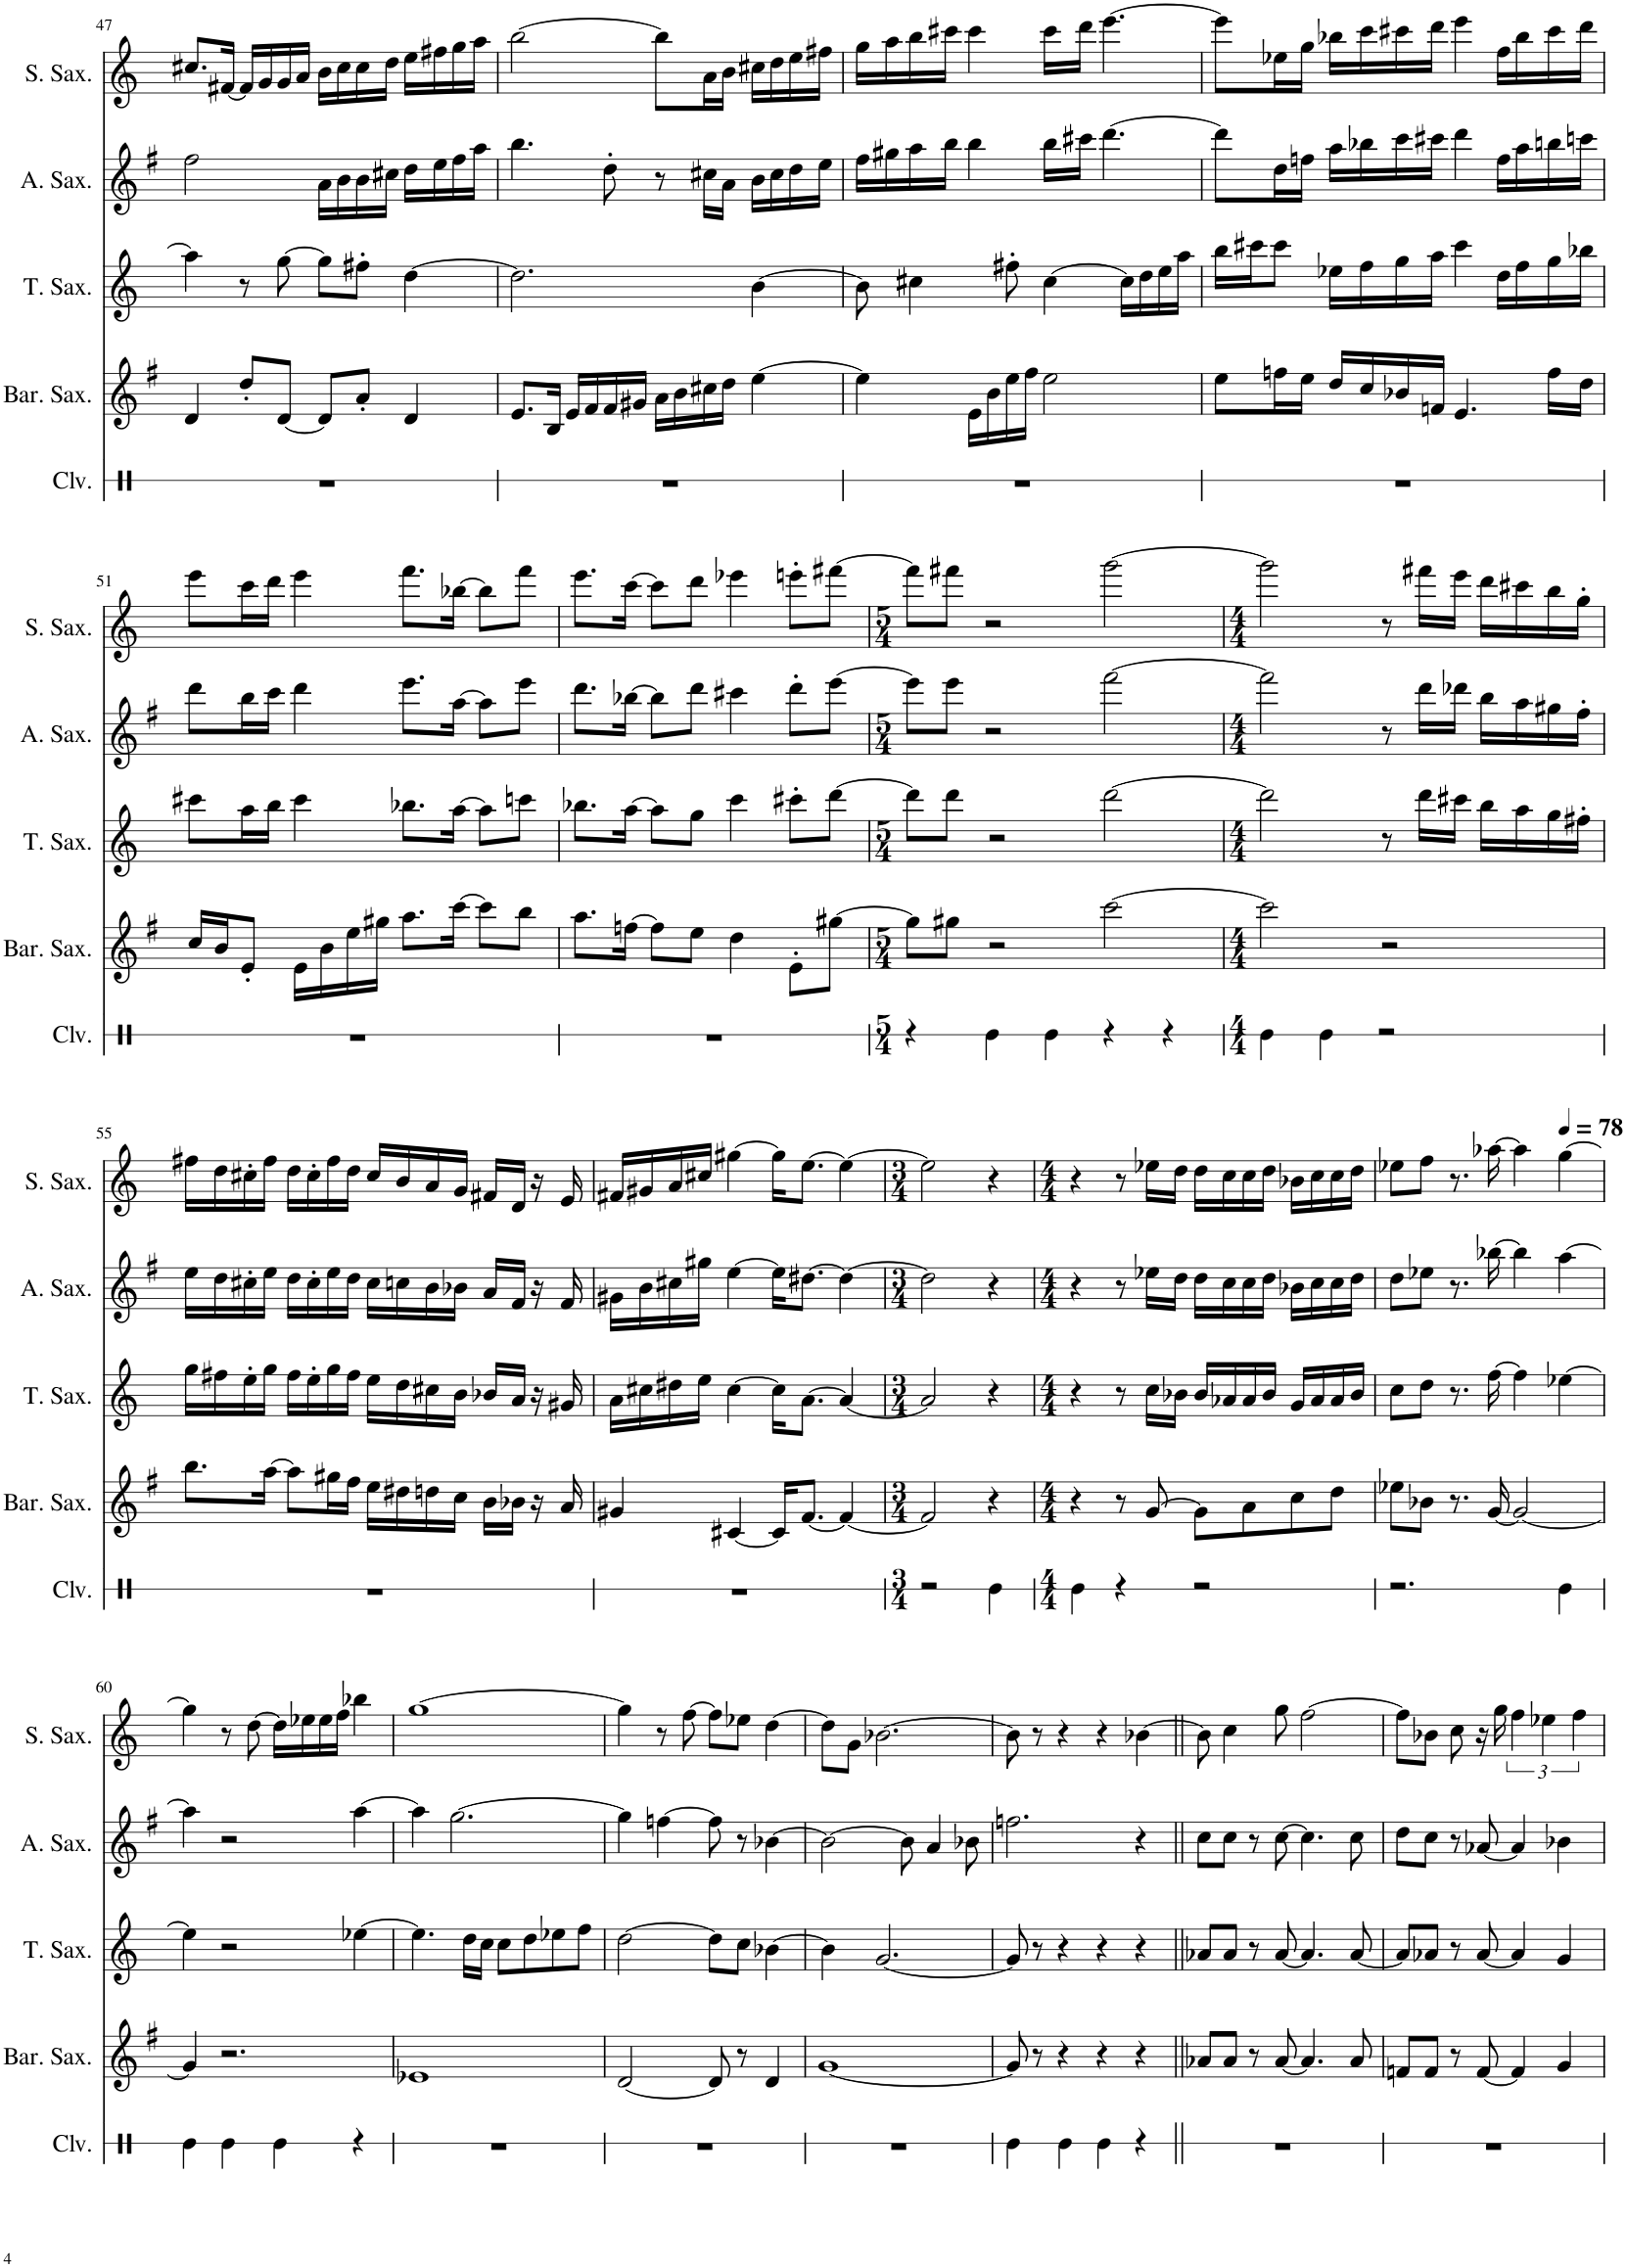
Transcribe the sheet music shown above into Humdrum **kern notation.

**kern	**kern	**kern	**kern	**kern
*part5	*part4	*part3	*part2	*part1
*staff5	*staff4	*staff3	*staff2	*staff1
*I"クラベス	*I"バリトンサックス	*I"テナーサックス	*I"アルトサックス	*I"ソプラノサックス
!!LO:PB:g=z
*clefX	*clefG2	*clefG2	*clefG2	*clefG2
*	*Trd12c21	*Trd8c14	*Trd5c9	*Trd1c2
*k[]	*k[f#]	*k[]	*k[f#]	*k[]
*M4/4	*M4/4	*M4/4	*M4/4	*M4/4
=47	=47	=47	=47	=47
1r	4d/	4aa\]	2ff#\	8.cc#X/L
.	.	.	.	[16f#X/Jk
.	8dd'/L	8r	.	16f#/LL]
.	.	.	.	16g/
.	[8d/J	[8gg\	.	16g/
.	.	.	.	16a/JJ
.	8d/L]	8gg\L]	16a\LL	16b\LL
.	.	.	16b\	16cc#\
.	8a'/J	8ff#X'\J	16b\	16cc#\
.	.	.	16cc#X\JJ	16dd\JJ
.	4d/	[4dd\	16dd\LL	16ee\LL
.	.	.	16ee\	16ff#X\
.	.	.	16ff#\	16gg\
.	.	.	16aa\JJ	16aa\JJ
=48	=48	=48	=48	=48
1r	8.e/L	2.dd\]	4.bb\	[2bb\
.	16B/Jk	.	.	.
.	16e/LL	.	.	.
.	16f#/	.	.	.
.	16f#/	.	8dd'\	.
.	16g#X/JJ	.	.	.
.	16a\LL	.	8r	8bb\L]
.	16b\	.	.	.
.	16cc#X\	.	16cc#X\LL	16a\L
.	16dd\JJ	.	16a\JJ	16b\JJ
.	[4ee\	[4b\	16b\LL	16cc#X\LL
.	.	.	16cc#\	16dd\
.	.	.	16dd\	16ee\
.	.	.	16ee\JJ	16ff#X\JJ
=49	=49	=49	=49	=49
1r	4ee\]	8b\]	16ff#\LL	16gg\LL
.	.	.	16gg#X\	16aa\
.	.	4cc#X\	16aa\	16bb\
.	.	.	16bb\JJ	16ccc#X\JJ
.	16e\LL	.	4bb\	4ccc#\
.	16b\	.	.	.
.	16ee\	8ff#X'\	.	.
.	16ff#\JJ	.	.	.
.	2ee\	[4cc#\	16bb\LL	16ccc#\LL
.	.	.	16ccc#X\JJ	16ddd\JJ
.	.	.	[4.ddd\	[4.eee\
.	.	16cc#\LL]	.	.
.	.	16dd\	.	.
.	.	16ee\	.	.
.	.	16aa\JJ	.	.
=50	=50	=50	=50	=50
1r	8ee\L	16bb\LL	8ddd\L]	8eee\L]
.	.	16ccc#X\J	.	.
.	16ffn\L	8ccc#\J	16dd\L	16ee-X\L
.	16ee\JJ	.	16ffn\JJ	16gg\JJ
.	16dd/LL	16ee-X\LL	16aa\LL	16bb-X\LL
.	16cc/	16ff\	16bb-X\	16ccc\
.	16b-X/	16gg\	16ccc\	16ccc#X\
.	16fn/JJ	16aa\JJ	16ccc#X\JJ	16ddd\JJ
.	4.e/	4ccc#\	4ddd\	4eee\
.	.	16dd\LL	16ff\LL	16ff\LL
.	.	16ff\	16aa\	16bb-\
.	16ff\LL	16gg\	16bbn\	16ccc#\
.	16dd\JJ	16bb-X\JJ	16cccn\JJ	16ddd\JJ
!!LO:LB:g=z
=51	=51	=51	=51	=51
1r	16cc/LL	8ccc#X\L	8ddd\L	8eee\L
.	16b/J	.	.	.
.	8e'/J	16aa\L	16bb\L	16ccc\L
.	.	16bb\JJ	16ccc\JJ	16ddd\JJ
.	16e\LL	4ccc#\	4ddd\	4eee\
.	16b\	.	.	.
.	16ee\	.	.	.
.	16gg#X\JJ	.	.	.
.	8.aa\L	8.bb-X\L	8.eee\L	8.fff\L
.	[16ccc\Jk	[16aa\Jk	[16aa\Jk	[16bb-X\Jk
.	8ccc\L]	8aa\L]	8aa\L]	8bb-\L]
.	8bb\J	8cccn\J	8eee\J	8fff\J
=52	=52	=52	=52	=52
1r	8.aa\L	8.bb-X\L	8.ddd\L	8.eee\L
.	[16ffn\Jk	[16aa\Jk	[16bb-X\Jk	[16ccc\Jk
.	8ff\L]	8aa\L]	8bb-\L]	8ccc\L]
.	8ee\J	8gg\J	8ddd\J	8ddd\J
.	4dd\	4ccc\	4ccc#X\	4eee-X\
.	8e'\L	8ccc#X'\L	8ddd'\L	8eeen'\L
.	[8gg#X\J	[8ddd\J	[8eee\J	[8fff#X\J
=53	=53	=53	=53	=53
*M5/4	*M5/4	*M5/4	*M5/4	*M5/4
4r	8gg#\L]	8ddd\L]	8eee\L]	8fff#\L]
.	8gg#X\J	8ddd\J	8eee\J	8fff#X\J
4Re\	2r	2r	2r	2r
4Re\	.	.	.	.
4r	[2ccc\	[2ddd\	[2fff#\	[2ggg\
4r	.	.	.	.
=54	=54	=54	=54	=54
*M4/4	*M4/4	*M4/4	*M4/4	*M4/4
4Re\	2ccc\]	2ddd\]	2fff#\]	2ggg\]
4Re\	.	.	.	.
2r	2r	8r	8r	8r
.	.	16ddd\LL	16ddd\LL	16fff#X\LL
.	.	16ccc#X\JJ	16ddd-X\JJ	16eee\JJ
.	.	16bb\LL	16bb\LL	16ddd\LL
.	.	16aa\	16aa\	16ccc#X\
.	.	16gg\	16gg#X\	16bb\
.	.	16ff#X'\JJ	16ff#'\JJ	16gg'\JJ
!!LO:LB:g=z
=55	=55	=55	=55	=55
1r	8.bb\L	16gg\LL	16ee\LL	16ff#X\LL
.	.	16ff#X\	16dd\	16dd\
.	.	16ee'\	16cc#X'\	16cc#X'\
.	[16aa\Jk	16gg\JJ	16ee\JJ	16ff#\JJ
.	8aa\L]	16ff#\LL	16dd\LL	16dd\LL
.	.	16ee'\	16cc#'\	16cc#'\
.	16gg#X\L	16gg\	16ee\	16ff#\
.	16ff#\JJ	16ff#\JJ	16dd\JJ	16dd\JJ
.	16ee\LL	16ee\LL	16cc#\LL	16cc#/LL
.	16dd#X\	16dd\	16ccn\	16b/
.	16ddn\	16cc#X\	16b\	16a/
.	16cc\JJ	16b\JJ	16b-X\JJ	16g/JJ
.	16b\LL	16b-X/LL	16a/LL	16f#X/LL
.	16b-X\JJ	16a/JJ	16f#/JJ	16d/JJ
.	16r	16r	16r	16r
.	16a/	16g#X/	16f#/	16e/
=56	=56	=56	=56	=56
1r	4g#X/	16a\LL	16g#X\LL	16f#X/LL
.	.	16cc#X\	16b\	16g#X/
.	.	16dd#X\	16cc#X\	16a/
.	.	16ee\JJ	16gg#X\JJ	16cc#X/JJ
.	[4c#X/	[4cc#\	[4ee\	[4gg#X\
.	16c#/KL]	16cc#\KL]	16ee\KL]	16gg#\KL]
.	[8.f#/J	[8.a\J	[8.dd#X\J	[8.ee\J
.	4f#/_	4a/_	4dd#\_	4ee\_
=57	=57	=57	=57	=57
*M3/4	*M3/4	*M3/4	*M3/4	*M3/4
2r	2f#/]	2a/]	2dd#\]	2ee\]
4Re\	4r	4r	4r	4r
=58	=58	=58	=58	=58
*M4/4	*M4/4	*M4/4	*M4/4	*M4/4
4Re\	4r	4r	4r	4r
4r	8r	8r	8r	8r
.	[8g/	16cc\LL	16ee-X\LL	16ee-X\LL
.	.	16b-X\JJ	16dd\JJ	16dd\JJ
2r	8g\L]	16b-/LL	16dd\LL	16dd\LL
.	.	16a-X/	16cc\	16cc\
.	8a\	16a-/	16cc\	16cc\
.	.	16b-/JJ	16dd\JJ	16dd\JJ
.	8cc\	16g/LL	16b-X\LL	16b-X\LL
.	.	16a-/	16cc\	16cc\
.	8dd\J	16a-/	16cc\	16cc\
.	.	16b-/JJ	16dd\JJ	16dd\JJ
=59	=59	=59	=59	=59
2.r	8ee-X\L	8cc\L	8dd\L	8ee-X\L
.	8b-X\J	8dd\J	8ee-X\J	8ff\J
.	8.r	8.r	8.r	8.r
.	[16g/	[16ff\	[16bb-X\	[16aa-X\
.	2g/_	4ff\]	4bb-\]	4aa-\]
*	*	*	*	*MM78
4Re\	.	[4ee-X\	[4aa\	[4gg\
!!LO:LB:g=z
=60	=60	=60	=60	=60
4Re\	4g/]	4ee-\]	4aa\]	4gg\]
4Re\	2.r	2r	2r	8r
.	.	.	.	[8dd\
4Re\	.	.	.	16dd\LL]
.	.	.	.	16ee-X\
.	.	.	.	16ee-\
.	.	.	.	16ff\JJ
4r	.	[4ee-X\	[4aa\	4bb-X\
=61	=61	=61	=61	=61
1r	1e-X	4.ee-\]	4aa\]	[1gg
.	.	.	[2.gg\	.
.	.	16dd\LL	.	.
.	.	16cc\JJ	.	.
.	.	8cc\L	.	.
.	.	8dd\	.	.
.	.	8ee-X\	.	.
.	.	8ff\J	.	.
=62	=62	=62	=62	=62
1r	[2d/	[2dd\	4gg\]	4gg\]
.	.	.	[4ffn\	8r
.	.	.	.	[8ff\
.	8d/]	8dd\L]	8ff\]	8ff\L]
.	8r	8cc\J	8r	8ee-X\J
.	4d/	[4b-X\	[4b-X\	[4dd\
=63	=63	=63	=63	=63
1r	[1g	4b-\]	2b-\_	8dd\L]
.	.	.	.	8g\J
.	.	[2.g/	.	[2.b-X\
.	.	.	8b-\]	.
.	.	.	4a/	.
.	.	.	8b-X\	.
=64	=64	=64	=64	=64
4Re\	8g/]	8g/]	2.ffn\	8b-\]
.	8r	8r	.	8r
4Re\	4r	4r	.	4r
4Re\	4r	4r	.	4r
4r	4r	4r	4r	[4b-X\
=65||	=65||	=65||	=65||	=65||
1r	8a-X/L	8a-X/L	8cc\L	8b-\]
.	8a-/J	8a-/J	8cc\J	4cc\
.	8r	8r	8r	.
.	[8a-/	[8a-/	[8cc\	8gg\
.	4.a-/]	4.a-/]	4.cc\]	[2ff\
.	8a-/	[8a-/	8cc\	.
=66	=66	=66	=66	=66
1r	8fn/L	8a-/L]	8dd\L	8ff\L]
.	8f/J	8a-X/J	8cc\J	8b-X\J
.	8r	8r	8r	8cc\
.	[8f/	[8a-/	[8a-X/	16r
.	.	.	.	16gg\
.	4f/]	4a-/]	4a-/]	6ff\
.	.	.	.	6ee-X\
.	4g/	4g/	4b-X\	.
.	.	.	.	6ff\
=	=	=	=	=
*-	*-	*-	*-	*-
